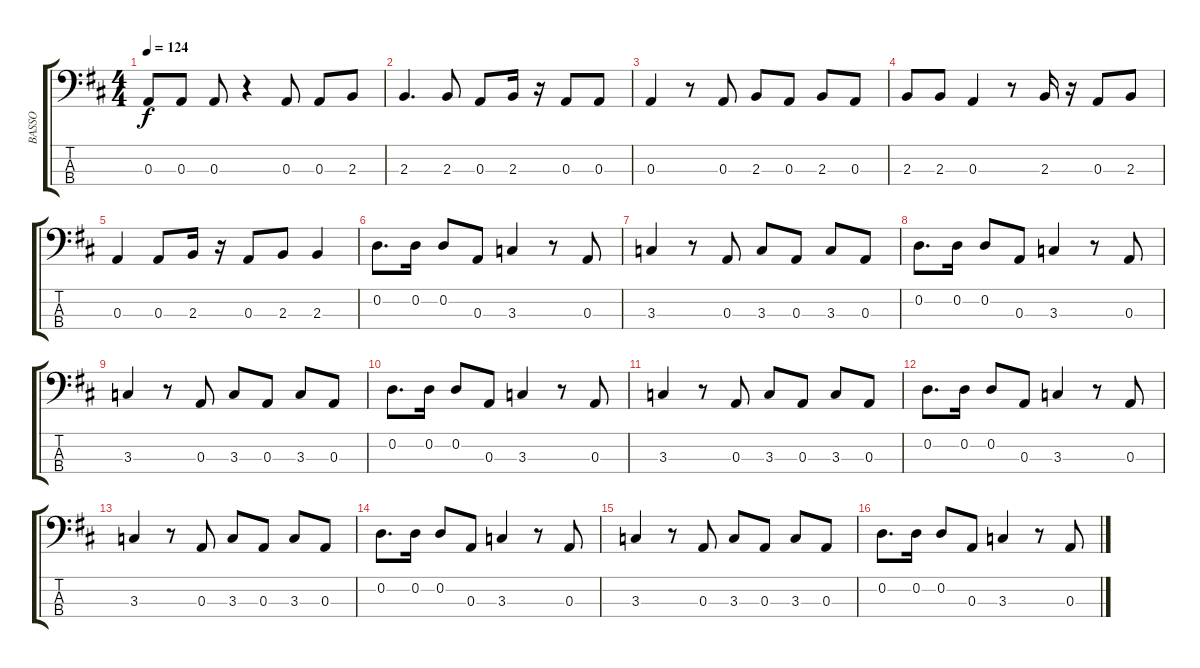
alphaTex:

\track ("BASSO" "BASSO") {instrument electricbasspick}
\staff {score tabs}
\tuning (G2 D2 A1 E1) {hide}
\ts (4 4)
\tempo 124
\clef f4
\ks d
0.3.8{dy f} 0.3.8 0.3.8 r.4 0.3.8 0.3.8 2.3.8 |
2.3.4{d} 2.3.8 0.3.8 2.3.16 r.16 0.3.8 0.3.8 |
0.3.4 r.8 0.3.8 2.3.8 0.3.8 2.3.8 0.3.8 |
2.3.8 2.3.8 0.3.4 r.8 2.3.16 r.16 0.3.8 2.3.8 |
0.3.4 0.3.8 2.3.16 r.16 0.3.8 2.3.8 2.3.4 |
0.2.8{d} 0.2.16 0.2.8 0.3.8 3.3.4 r.8 0.3.8 |
3.3.4 r.8 0.3.8 3.3.8 0.3.8 3.3.8 0.3.8 |
0.2.8{d} 0.2.16 0.2.8 0.3.8 3.3.4 r.8 0.3.8 |
3.3.4 r.8 0.3.8 3.3.8 0.3.8 3.3.8 0.3.8 |
0.2.8{d} 0.2.16 0.2.8 0.3.8 3.3.4 r.8 0.3.8 |
3.3.4 r.8 0.3.8 3.3.8 0.3.8 3.3.8 0.3.8 |
0.2.8{d} 0.2.16 0.2.8 0.3.8 3.3.4 r.8 0.3.8 |
3.3.4 r.8 0.3.8 3.3.8 0.3.8 3.3.8 0.3.8 |
0.2.8{d} 0.2.16 0.2.8 0.3.8 3.3.4 r.8 0.3.8 |
3.3.4 r.8 0.3.8 3.3.8 0.3.8 3.3.8 0.3.8 |
0.2.8{d} 0.2.16 0.2.8 0.3.8 3.3.4 r.8 0.3.8
